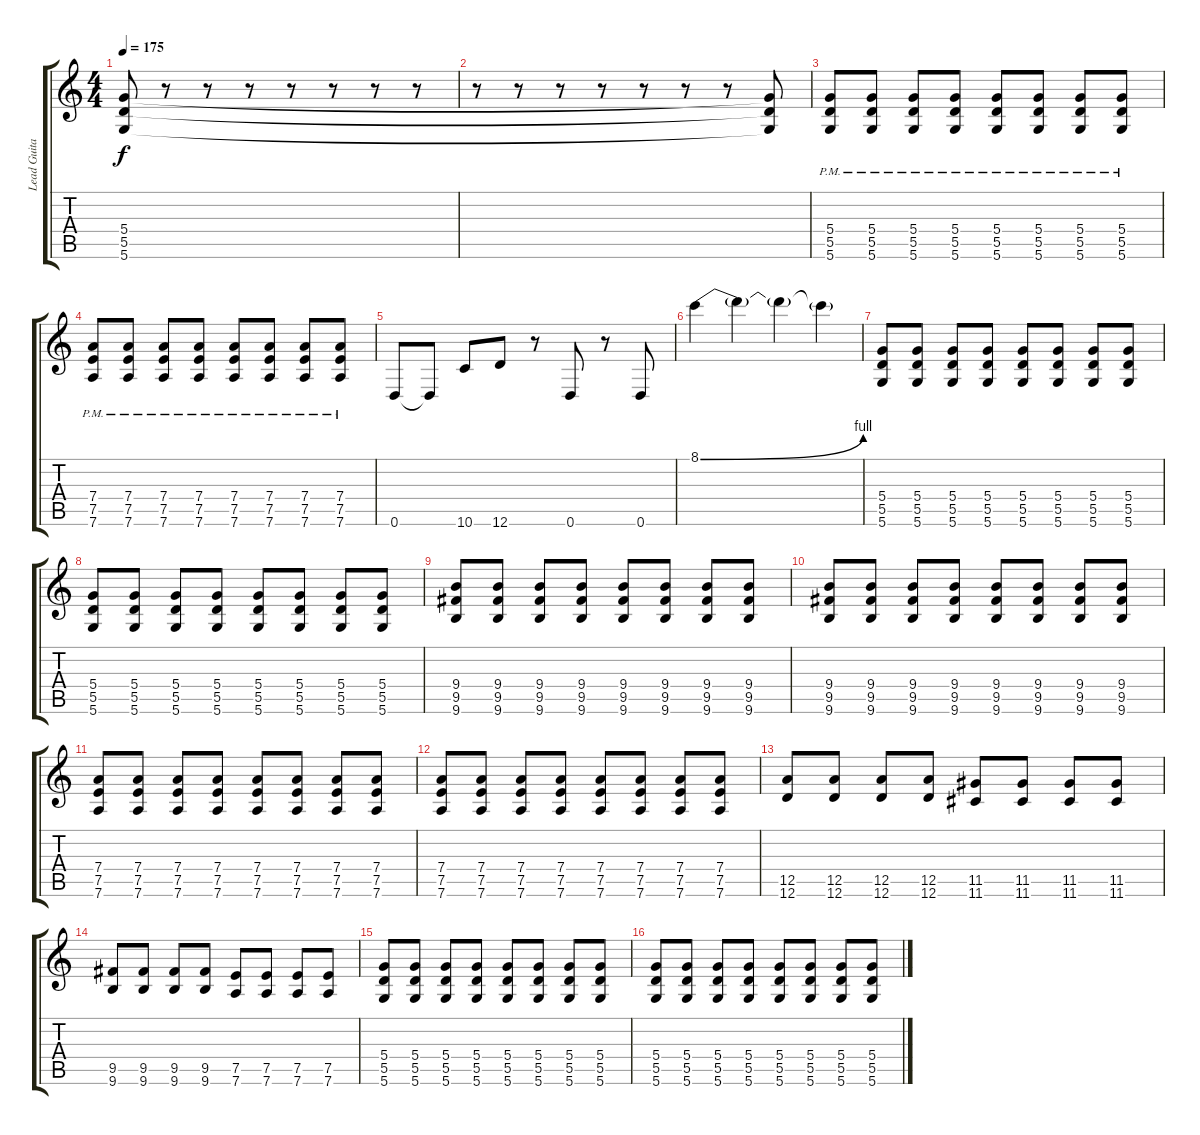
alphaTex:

\track ("Lead Guitar [Dave McPherson]" "Lead Guita") {instrument distortionguitar}
\staff {score tabs}
\tuning (E4 B3 G3 D3 A2 D2) {hide}
\ts (4 4)
\tempo 175
\clef g2
\ks c
(5.4 5.5 5.6).8{dy f} r.8 r.8 r.8 r.8 r.8 r.8 r.8 |
r.8 r.8 r.8 r.8 r.8 r.8 r.8 (5.4{t} 5.5{t} 5.6{t}).8 |
(5.4{pm} 5.5{pm} 5.6{pm}).8 (5.4{pm} 5.5{pm} 5.6{pm}).8 (5.4{pm} 5.5{pm} 5.6{pm}).8 (5.4{pm} 5.5{pm} 5.6{pm}).8 (5.4{pm} 5.5{pm} 5.6{pm}).8 (5.4{pm} 5.5{pm} 5.6{pm}).8 (5.4{pm} 5.5{pm} 5.6{pm}).8 (5.4{pm} 5.5{pm} 5.6{pm}).8 |
(7.4{pm} 7.5{pm} 7.6{pm}).8 (7.4{pm} 7.5{pm} 7.6{pm}).8 (7.4{pm} 7.5{pm} 7.6{pm}).8 (7.4{pm} 7.5{pm} 7.6{pm}).8 (7.4{pm} 7.5{pm} 7.6{pm}).8 (7.4{pm} 7.5{pm} 7.6{pm}).8 (7.4{pm} 7.5{pm} 7.6{pm}).8 (7.4{pm} 7.5{pm} 7.6{pm}).8 |
0.6.8 0.6{t}.8 10.6.8 12.6.8 r.8 0.6.8 r.8 0.6.8 |
8.1{be (bend 0 0 60 4)}.4 8.1{t}.4 8.1{t}.4 8.1{t}.4 |
(5.4 5.5 5.6).8 (5.4 5.5 5.6).8 (5.4 5.5 5.6).8 (5.4 5.5 5.6).8 (5.4 5.5 5.6).8 (5.4 5.5 5.6).8 (5.4 5.5 5.6).8 (5.4 5.5 5.6).8 |
(5.4 5.5 5.6).8 (5.4 5.5 5.6).8 (5.4 5.5 5.6).8 (5.4 5.5 5.6).8 (5.4 5.5 5.6).8 (5.4 5.5 5.6).8 (5.4 5.5 5.6).8 (5.4 5.5 5.6).8 |
(9.4 9.5 9.6).8 (9.4 9.5 9.6).8 (9.4 9.5 9.6).8 (9.4 9.5 9.6).8 (9.4 9.5 9.6).8 (9.4 9.5 9.6).8 (9.4 9.5 9.6).8 (9.4 9.5 9.6).8 |
(9.4 9.5 9.6).8 (9.4 9.5 9.6).8 (9.4 9.5 9.6).8 (9.4 9.5 9.6).8 (9.4 9.5 9.6).8 (9.4 9.5 9.6).8 (9.4 9.5 9.6).8 (9.4 9.5 9.6).8 |
(7.4 7.5 7.6).8 (7.4 7.5 7.6).8 (7.4 7.5 7.6).8 (7.4 7.5 7.6).8 (7.4 7.5 7.6).8 (7.4 7.5 7.6).8 (7.4 7.5 7.6).8 (7.4 7.5 7.6).8 |
(7.4 7.5 7.6).8 (7.4 7.5 7.6).8 (7.4 7.5 7.6).8 (7.4 7.5 7.6).8 (7.4 7.5 7.6).8 (7.4 7.5 7.6).8 (7.4 7.5 7.6).8 (7.4 7.5 7.6).8 |
(12.5 12.6).8 (12.5 12.6).8 (12.5 12.6).8 (12.5 12.6).8 (11.5 11.6).8 (11.5 11.6).8 (11.5 11.6).8 (11.5 11.6).8 |
(9.5 9.6).8 (9.5 9.6).8 (9.5 9.6).8 (9.5 9.6).8 (7.5 7.6).8 (7.5 7.6).8 (7.5 7.6).8 (7.5 7.6).8 |
(5.4 5.5 5.6).8 (5.4 5.5 5.6).8 (5.4 5.5 5.6).8 (5.4 5.5 5.6).8 (5.4 5.5 5.6).8 (5.4 5.5 5.6).8 (5.4 5.5 5.6).8 (5.4 5.5 5.6).8 |
(5.4 5.5 5.6).8 (5.4 5.5 5.6).8 (5.4 5.5 5.6).8 (5.4 5.5 5.6).8 (5.4 5.5 5.6).8 (5.4 5.5 5.6).8 (5.4 5.5 5.6).8 (5.4 5.5 5.6).8
